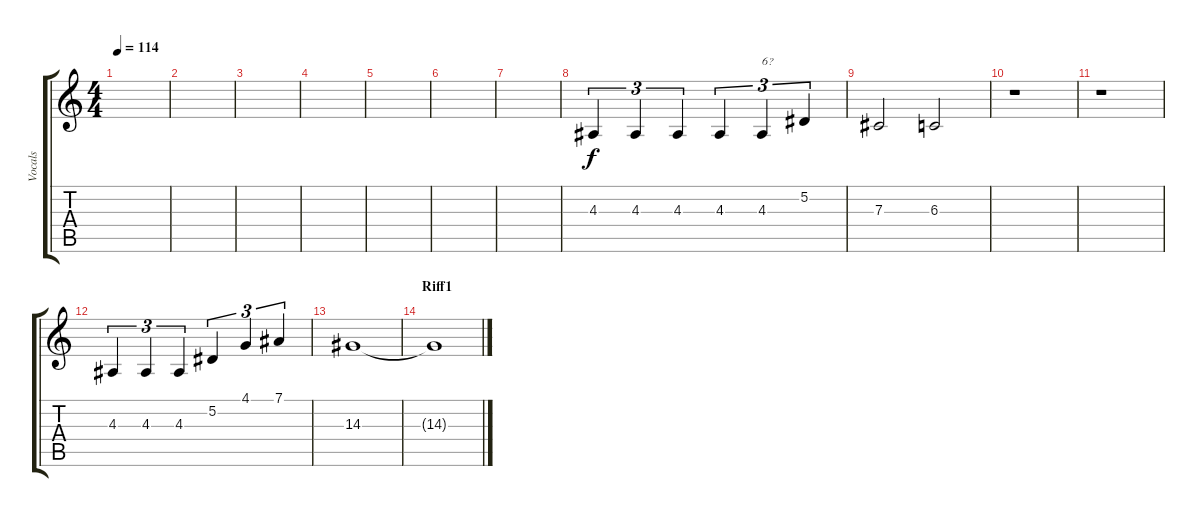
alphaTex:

\track ("Vocals" "Vocals") {instrument violin}
\staff {score tabs}
\tuning (Eb4 Bb3 Gb3 Db3 Ab2 Eb2) {hide}
\ts (4 4)
\tempo 114
\clef g2
\ks c
|
|
|
|
|
|
|
4.3.4{tu (3 2)} 4.3.4{tu (3 2)} 4.3.4{tu (3 2)} 4.3.4{tu (3 2)} 4.3.4{tu (3 2) txt "6?"} 5.2.4{tu (3 2)} |
7.3.2 6.3.2 |
r.1 |
r.1 |
4.3.4{tu (3 2)} 4.3.4{tu (3 2)} 4.3.4{tu (3 2)} 5.2.4{tu (3 2)} 4.1.4{tu (3 2)} 7.1.4{tu (3 2)} |
14.3.1 |
\section ("" "Riff1")
14.3{t}.1
